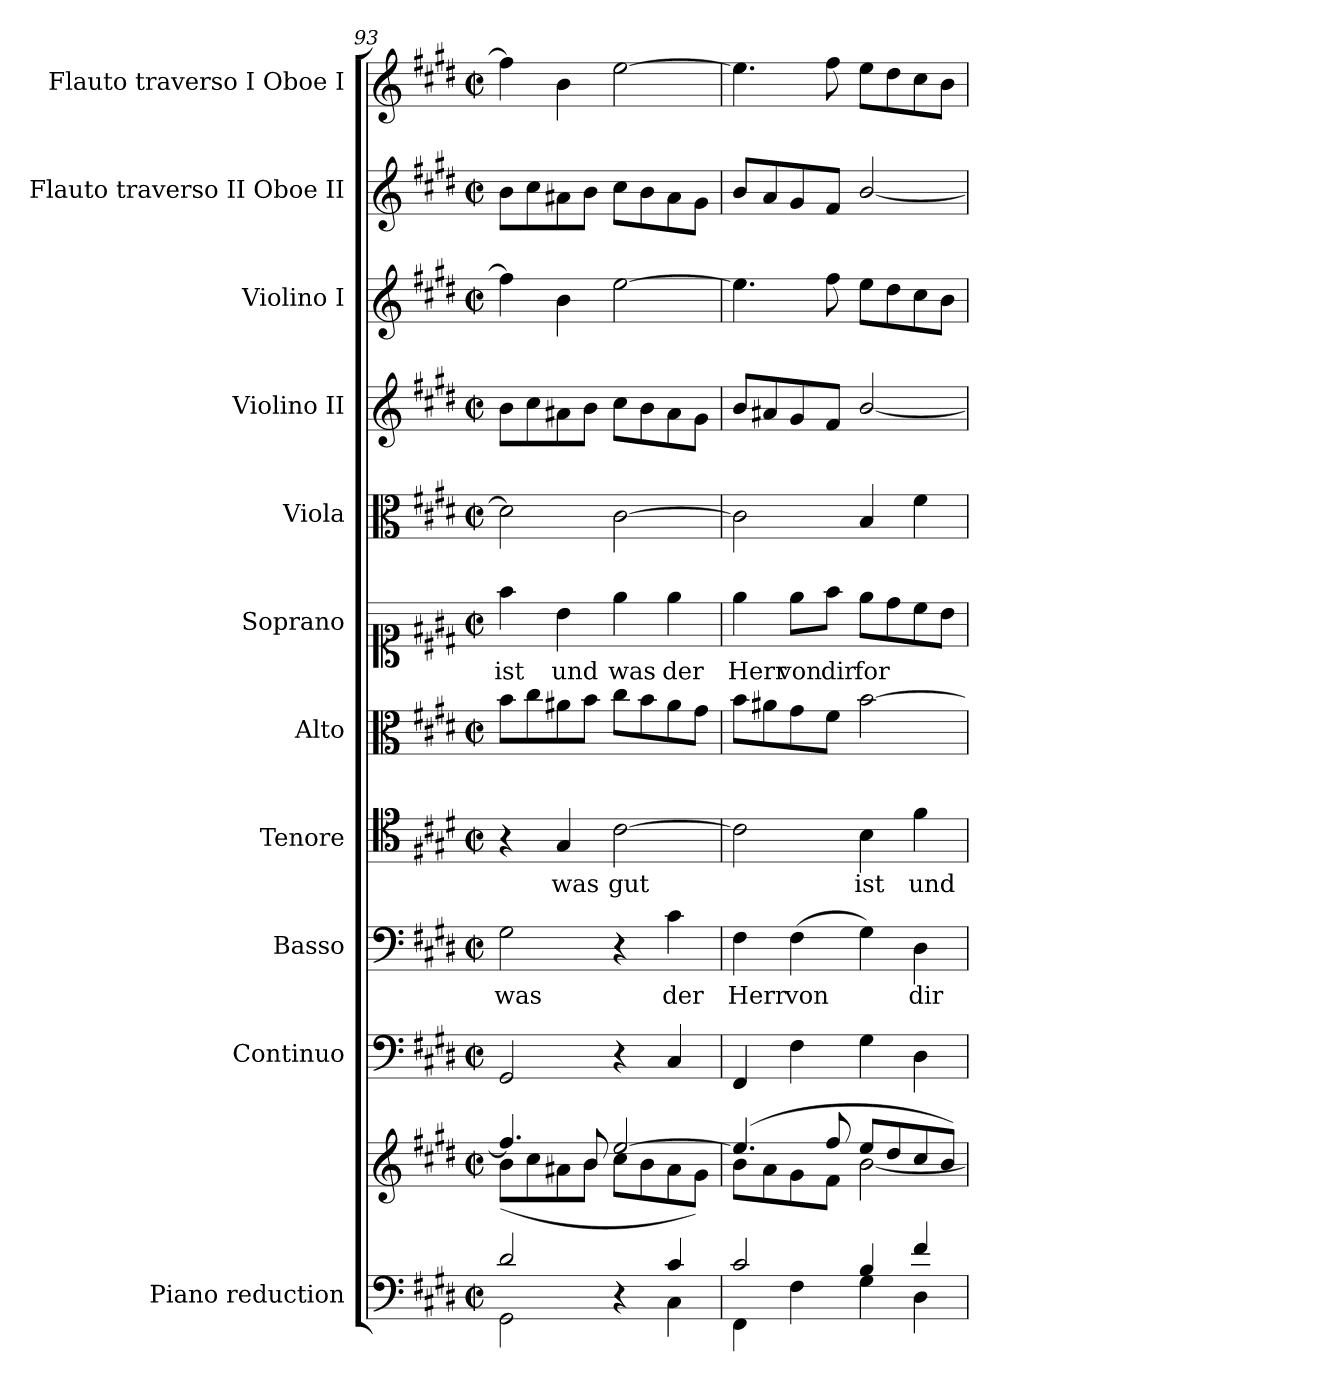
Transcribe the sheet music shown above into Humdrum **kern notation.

**kern	**kern	**kern	**kern	**text	**kern	**text	**kern	**kern	**text	**kern	**kern	**kern	**kern	**kern
*part11	*part11	*part10	*part9	*part9	*part8	*part8	*part7	*part6	*part6	*part5	*part4	*part3	*part2	*part1
*staff12	*staff11	*staff10	*staff9	*staff9	*staff8	*staff8	*staff7	*staff6	*staff6	*staff5	*staff4	*staff3	*staff2	*staff1
*I"Piano reduction	*	*I"Continuo	*I"Basso	*	*I"Tenore	*	*I"Alto	*I"Soprano	*	*I"Viola	*I"Violino II	*I"Violino I	*I"Flauto traverso II Oboe II	*I"Flauto traverso I Oboe I
*I'Pno	*	*	*	*	*	*	*	*	*	*	*	*	*I'Ob	*I'Ob
!!LO:LB:g=z
*clefF4	*clefG2	*clefF4	*clefF4	*	*clefC4	*	*clefC3	*clefC1	*	*clefC3	*clefG2	*clefG2	*clefG2	*clefG2
*k[f#c#g#d#]	*k[f#c#g#d#]	*k[f#c#g#d#]	*k[f#c#g#d#]	*	*k[f#c#g#d#]	*	*k[f#c#g#d#]	*k[f#c#g#d#]	*	*k[f#c#g#d#]	*k[f#c#g#d#]	*k[f#c#g#d#]	*k[f#c#g#d#]	*k[f#c#g#d#]
*M2/2	*M2/2	*M2/2	*M2/2	*	*M2/2	*	*M2/2	*M2/2	*	*M2/2	*M2/2	*M2/2	*M2/2	*M2/2
*met(c|)	*met(c|)	*met(c|)	*met(c|)	*	*met(c|)	*	*met(c|)	*met(c|)	*	*met(c|)	*met(c|)	*met(c|)	*met(c|)	*met(c|)
=93	=93	=93	=93	=93	=93	=93	=93	=93	=93	=93	=93	=93	=93	=93
*^	*^	*	*	*	*	*	*	*	*	*	*	*	*	*
!	!	!	!	!	!	!LO:LY:b	!	!	!	!	!LO:LY:b	!	!	!	!	!
2d#/	2GG#\	4.ff#/]	(<8b\L	2GG#/	2G#\	was	4r	.	8b\L	4ff#\	ist	2d#\]	8b\L	4ff#\]	8b\L	4ff#\]
.	.	.	8cc#\	.	.	.	.	.	8cc#\	.	.	.	8cc#\	.	8cc#\	.
!	!	!	!	!	!	!	!	!LO:LY:b	!	!	!LO:LY:b	!	!	!	!	!
.	.	.	8a#X\	.	.	.	4G#/	was	8a#X\	4b\	und	.	8a#X\	4b\	8a#X\	4b\
.	.	8b/	8b\J	.	.	.	.	.	8b\J	.	.	.	8b\J	.	8b\J	.
!	!	!	!	!	!	!	!	!LO:LY:b	!	!	!LO:LY:b	!	!	!	!	!
4r	4ryy	[2ee/	8cc#\L	4r	4r	.	[2c#\	gut	8cc#\L	4ee\	was	[2c#\	8cc#\L	[2ee\	8cc#\L	[2ee\
.	.	.	8b\	.	.	.	.	.	8b\	.	.	.	8b\	.	8b\	.
!	!	!	!	!	!	!LO:LY:b	!	!	!	!	!LO:LY:b	!	!	!	!	!
4c#/	4C#\	.	8a#\	4C#/	4c#\	der	.	.	8a#\	4ee\	der	.	8a#\	.	8a#\	.
.	.	.	8g#\J)	.	.	.	.	.	8g#\J	.	.	.	8g#\J	.	8g#\J	.
=94	=94	=94	=94	=94	=94	=94	=94	=94	=94	=94	=94	=94	=94	=94	=94	=94
!	!	!	!	!	!	!LO:LY:b	!	!	!	!	!LO:LY:b	!	!	!	!	!
2c#/	4FF#\	(>4.ee/]	8b\L	4FF#/	4F#\	Herr	2c#\]	.	8b\L	4ee\	Herr	2c#\]	8b/L	4.ee\]	8b/L	4.ee\]
.	.	.	8a\	.	.	.	.	.	8a#X\	.	.	.	8a#X/	.	8a/	.
!	!	!	!	!	!	!LO:LY:b	!	!	!	!	!LO:LY:b	!	!	!	!	!
.	4F#\	.	8g#\	4F#\	(>4F#\	von	.	.	8g#\	8ee\L	von	.	8g#/	.	8g#/	.
!	!	!	!	!	!	!	!	!	!	!	!LO:LY:b	!	!	!	!	!
.	.	8ff#/	8f#\J	.	.	.	.	.	8f#\J	8ff#\J	dir	.	8f#/J	8ff#\	8f#/J	8ff#\
!	!	!	!	!	!	!	!	!LO:LY:b	!	!	!LO:LY:b	!	!	!	!	!
4B/	4G#\	8ee/L	[2b\	4G#\	4G#\)	.	4B\	ist	[2b\	8ee\L	for	4B/	[2b/	8ee\L	[2b/	8ee\L
.	.	8dd#/	.	.	.	.	.	.	.	8dd#\	.	.	.	8dd#\	.	8dd#\
!	!	!	!	!	!	!LO:LY:b	!	!LO:LY:b	!	!	!	!	!	!	!	!
4f#/	4D#\	8cc#/	.	4D#\	4D#\	dir	4f#\	und	.	8cc#\	.	4f#\	.	8cc#\	.	8cc#\
.	.	8b/J)	.	.	.	.	.	.	.	8b\J	.	.	.	8b\J	.	8b\J
*v	*v	*	*	*	*	*	*	*	*	*	*	*	*	*	*	*
*	*v	*v	*	*	*	*	*	*	*	*	*	*	*	*	*
=	=	=	=	=	=	=	=	=	=	=	=	=	=	=
*-	*-	*-	*-	*-	*-	*-	*-	*-	*-	*-	*-	*-	*-	*-
